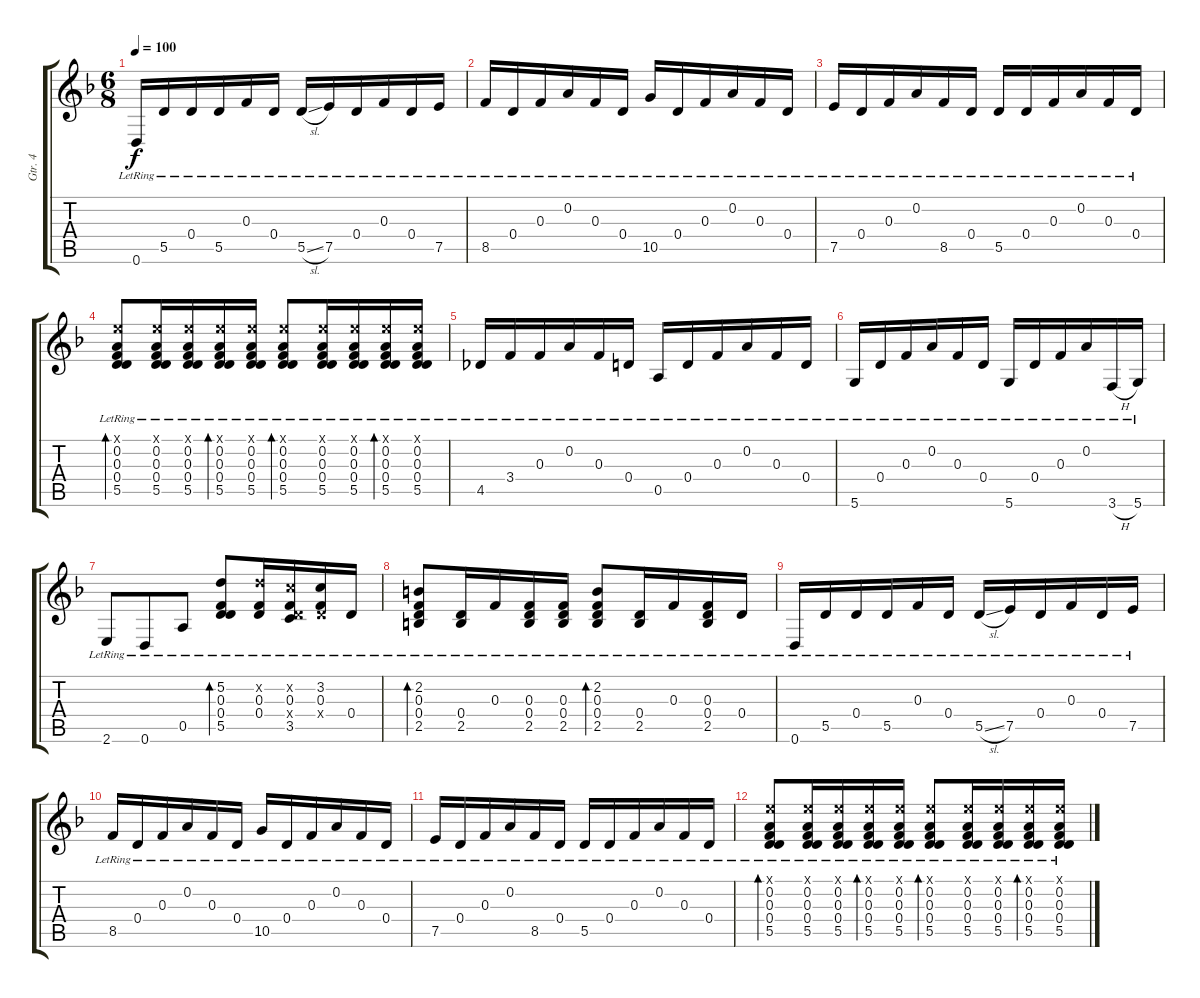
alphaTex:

\track ("Gtr. 4" "Gtr. 4") {instrument acousticguitarsteel}
\staff {score tabs}
\tuning (E4 A3 F3 D3 A2 D2) {hide}
\ts (6 8)
\tempo 100
\clef g2
\ks f
0.6{lr}.16{dy f} 5.5{lr}.16 0.4{lr}.16 5.5{lr}.16 0.3{lr}.16 0.4{lr}.16 5.5{sl lr}.16 7.5{lr}.16 0.4{lr}.16 0.3{lr}.16 0.4{lr}.16 7.5{lr}.16 |
8.5{lr}.16 0.4{lr}.16 0.3{lr}.16 0.2{lr}.16 0.3{lr}.16 0.4{lr}.16 10.5{lr}.16 0.4{lr}.16 0.3{lr}.16 0.2{lr}.16 0.3{lr}.16 0.4{lr}.16 |
7.5{lr}.16 0.4{lr}.16 0.3{lr}.16 0.2{lr}.16 8.5{lr}.16 0.4{lr}.16 5.5{lr}.16 0.4{lr}.16 0.3{lr}.16 0.2{lr}.16 0.3{lr}.16 0.4{lr}.16 |
(0.1{x} 0.2{lr} 0.3{lr} 0.4{lr} 5.5{lr}).8{bd 60} (0.1{x} 0.2{lr} 0.3{lr} 0.4{lr} 5.5{lr}).16 (0.1{x} 0.2{lr} 0.3{lr} 0.4{lr} 5.5{lr}).16 (0.1{x} 0.2{lr} 0.3{lr} 0.4{lr} 5.5{lr}).16{bd 60} (0.1{x} 0.2{lr} 0.3{lr} 0.4{lr} 5.5{lr}).16 (0.1{x} 0.2{lr} 0.3{lr} 0.4{lr} 5.5{lr}).8{bd 60} (0.1{x} 0.2{lr} 0.3{lr} 0.4{lr} 5.5{lr}).16 (0.1{x} 0.2{lr} 0.3{lr} 0.4{lr} 5.5{lr}).16 (0.1{x} 0.2{lr} 0.3{lr} 0.4{lr} 5.5{lr}).16{bd 60} (0.1{x} 0.2{lr} 0.3{lr} 0.4{lr} 5.5{lr}).16 |
4.5{lr}.16 3.4{lr}.16 0.3{lr}.16 0.2{lr}.16 0.3{lr}.16 0.4{lr}.16 0.5{lr}.16 0.4{lr}.16 0.3{lr}.16 0.2{lr}.16 0.3{lr}.16 0.4{lr}.16 |
5.6{lr}.16 0.4{lr}.16 0.3{lr}.16 0.2{lr}.16 0.3{lr}.16 0.4{lr}.16 5.6{lr}.16 0.4{lr}.16 0.3{lr}.16 0.2{lr}.16 3.6{h lr}.16 5.6{lr}.16 |
2.6{lr}.8 0.6{lr}.8 0.5{lr}.8 (5.2{lr} 0.3{lr} 0.4{lr} 5.5{lr}).8{bd 60} (5.2{x} 0.3{lr} 0.4{lr}).16 (3.2{x} 0.3{lr} 0.4{x} 3.5{lr}).16 (3.2{lr} 0.3{lr} 0.4{x}).16 0.4{lr}.16 |
(2.2{lr} 0.3{lr} 0.4{lr} 2.5{lr}).8{bd 60} (0.4{lr} 2.5{lr}).16 0.3{lr}.16 (0.3{lr} 0.4{lr} 2.5{lr}).16 (0.3{lr} 0.4{lr} 2.5{lr}).16 (2.2{lr} 0.3{lr} 0.4{lr} 2.5{lr}).8{bd 60} (0.4{lr} 2.5{lr}).16 0.3{lr}.16 (0.3{lr} 0.4{lr} 2.5{lr}).16 0.4{lr}.16 |
0.6{lr}.16 5.5{lr}.16 0.4{lr}.16 5.5{lr}.16 0.3{lr}.16 0.4{lr}.16 5.5{sl lr}.16 7.5{lr}.16 0.4{lr}.16 0.3{lr}.16 0.4{lr}.16 7.5{lr}.16 |
8.5{lr}.16 0.4{lr}.16 0.3{lr}.16 0.2{lr}.16 0.3{lr}.16 0.4{lr}.16 10.5{lr}.16 0.4{lr}.16 0.3{lr}.16 0.2{lr}.16 0.3{lr}.16 0.4{lr}.16 |
7.5{lr}.16 0.4{lr}.16 0.3{lr}.16 0.2{lr}.16 8.5{lr}.16 0.4{lr}.16 5.5{lr}.16 0.4{lr}.16 0.3{lr}.16 0.2{lr}.16 0.3{lr}.16 0.4{lr}.16 |
(0.1{x} 0.2{lr} 0.3{lr} 0.4{lr} 5.5{lr}).8{bd 60} (0.1{x} 0.2{lr} 0.3{lr} 0.4{lr} 5.5{lr}).16 (0.1{x} 0.2{lr} 0.3{lr} 0.4{lr} 5.5{lr}).16 (0.1{x} 0.2{lr} 0.3{lr} 0.4{lr} 5.5{lr}).16{bd 60} (0.1{x} 0.2{lr} 0.3{lr} 0.4{lr} 5.5{lr}).16 (0.1{x} 0.2{lr} 0.3{lr} 0.4{lr} 5.5{lr}).8{bd 60} (0.1{x} 0.2{lr} 0.3{lr} 0.4{lr} 5.5{lr}).16 (0.1{x} 0.2{lr} 0.3{lr} 0.4{lr} 5.5{lr}).16 (0.1{x} 0.2{lr} 0.3{lr} 0.4{lr} 5.5{lr}).16{bd 60} (0.1{x} 0.2{lr} 0.3{lr} 0.4{lr} 5.5{lr}).16
